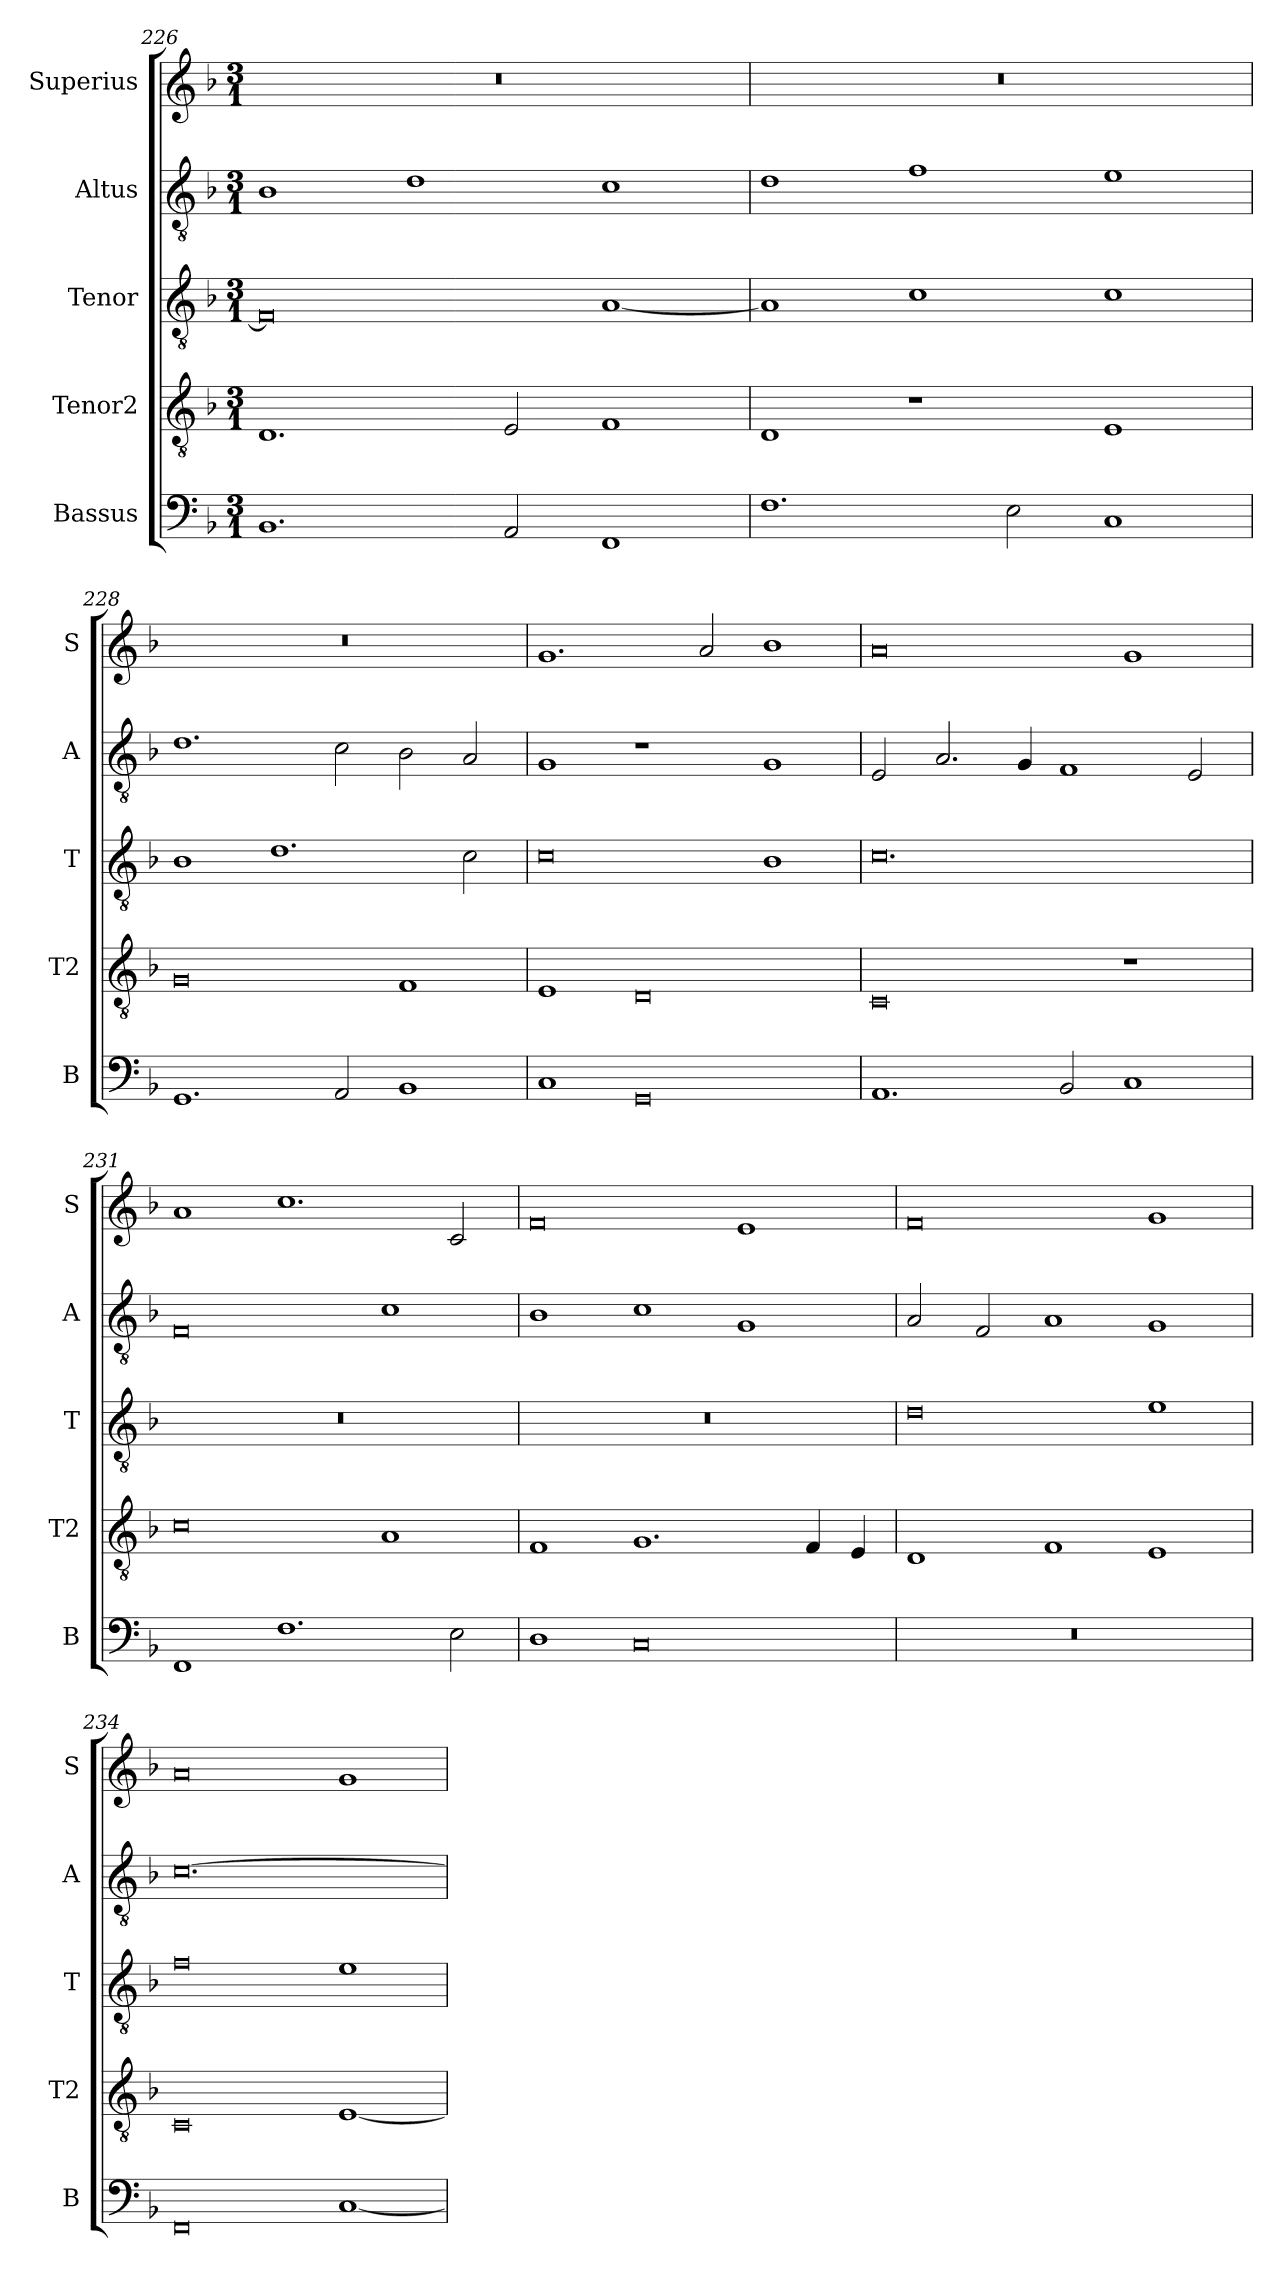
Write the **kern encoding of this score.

**kern	**kern	**kern	**kern	**kern
*part5	*part4	*part3	*part2	*part1
*staff5	*staff4	*staff3	*staff2	*staff1
*I"Bassus	*I"Tenor2	*I"Tenor	*I"Altus	*I"Superius
*I'B	*I'T2	*I'T	*I'A	*I'S
*clefF4	*clefGv2	*clefGv2	*clefGv2	*clefG2
*k[b-]	*k[b-]	*k[b-]	*k[b-]	*k[b-]
*M3/1	*M3/1	*M3/1	*M3/1	*M3/1
=226	=226	=226	=226	=226
1.BB-	1.D	0F]	1B-	0.r
.	.	.	1d	.
2AA/	2E/	.	.	.
1FF	1F	[1A	1c	.
=227	=227	=227	=227	=227
1.F	1D	1A]	1d	0.r
.	1r	1c	1f	.
2E\	.	.	.	.
1C	1E	1c	1e	.
=228	=228	=228	=228	=228
1.GG	0G	1B-	1.d	0.r
.	.	1.d	.	.
2AA/	.	.	2c\	.
1BB-	1F	.	2B-\	.
.	.	2c\	2A/	.
=229	=229	=229	=229	=229
1C	1E	0c	1G	1.g
0GG	0D	.	1r	.
.	.	.	.	2a/
.	.	1B-	1G	1b-
=230	=230	=230	=230	=230
1.AA	0C	0.c	2E/	0a
.	.	.	2.A/	.
.	.	.	4G/	.
2BB-/	.	.	1F	.
1C	1r	.	.	1g
.	.	.	2E/	.
=231	=231	=231	=231	=231
1FF	0c	0.r	0F	1a
1.F	.	.	.	1.cc
.	1A	.	1c	.
2E\	.	.	.	2c/
=232	=232	=232	=232	=232
1D	1F	0.r	1B-	0f
0C	1.G	.	1c	.
.	.	.	1G	1e
.	4F/	.	.	.
.	4E/	.	.	.
=233	=233	=233	=233	=233
0.r	1D	0d	2A/	0f
.	.	.	2F/	.
.	1F	.	1A	.
.	1E	1e	1G	1g
=234	=234	=234	=234	=234
0FF	0C	0f	[0.c	0a
[1C	[1E	1e	.	1g
=	=	=	=	=
*-	*-	*-	*-	*-
